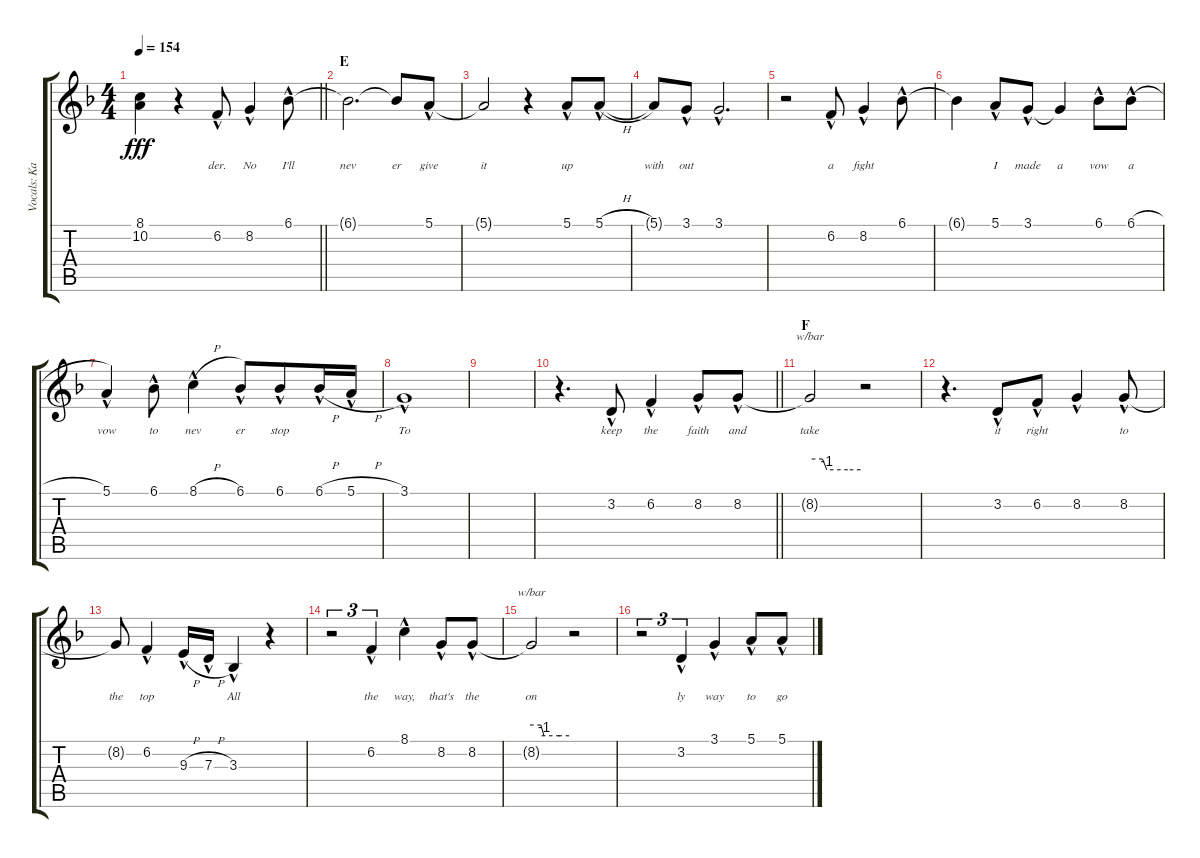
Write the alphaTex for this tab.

\track ("Vocals: Kal" "Vocals: Ka") {instrument lead2sawtooth}
\staff {score tabs}
\tuning (E4 B3 G3 D3 A2 E2) {hide}
\ts (4 4)
\tempo 154
\clef g2
\barLineRight lightlight
\ks f
(8.1{t} 10.2{t}).4{lyrics (0 "") lyrics (1 "") lyrics (2 "") lyrics (3 "") lyrics (4 "") dy fff} r.4 6.2{hac}.8{lyrics (0 "der.") lyrics (1 "") lyrics (2 "") lyrics (3 "") lyrics (4 "")} 8.2{hac}.4{lyrics (0 "No") lyrics (1 "") lyrics (2 "") lyrics (3 "") lyrics (4 "")} 6.1{hac}.8{lyrics (0 "I'll") lyrics (1 "") lyrics (2 "") lyrics (3 "") lyrics (4 "")} |
\section ("" "E")
6.1{t}.2{d lyrics (0 "nev") lyrics (1 "") lyrics (2 "") lyrics (3 "") lyrics (4 "")} 6.1{t}.8{lyrics (0 "er") lyrics (1 "") lyrics (2 "") lyrics (3 "") lyrics (4 "")} 5.1{hac}.8{lyrics (0 "give") lyrics (1 "") lyrics (2 "") lyrics (3 "") lyrics (4 "")} |
5.1{t}.2{lyrics (0 "it") lyrics (1 "") lyrics (2 "") lyrics (3 "") lyrics (4 "")} r.4 5.1{hac}.8{lyrics (0 "up") lyrics (1 "") lyrics (2 "") lyrics (3 "") lyrics (4 "")} 5.1{h hac}.8{lyrics (0 "") lyrics (1 "") lyrics (2 "") lyrics (3 "") lyrics (4 "")} |
5.1{t}.8{lyrics (0 "with") lyrics (1 "") lyrics (2 "") lyrics (3 "") lyrics (4 "")} 3.1{hac}.8{lyrics (0 "out") lyrics (1 "") lyrics (2 "") lyrics (3 "") lyrics (4 "")} 3.1{hac}.2{d lyrics (0 "") lyrics (1 "") lyrics (2 "") lyrics (3 "") lyrics (4 "")} |
r.2 6.2{hac}.8{lyrics (0 "a") lyrics (1 "") lyrics (2 "") lyrics (3 "") lyrics (4 "")} 8.2{hac}.4{lyrics (0 "fight") lyrics (1 "") lyrics (2 "") lyrics (3 "") lyrics (4 "")} 6.1{hac}.8{lyrics (0 "") lyrics (1 "") lyrics (2 "") lyrics (3 "") lyrics (4 "")} |
6.1{t}.4{lyrics (0 "") lyrics (1 "") lyrics (2 "") lyrics (3 "") lyrics (4 "")} 5.1{hac}.8{lyrics (0 "I") lyrics (1 "") lyrics (2 "") lyrics (3 "") lyrics (4 "")} 3.1{hac}.8{lyrics (0 "made") lyrics (1 "") lyrics (2 "") lyrics (3 "") lyrics (4 "")} 3.1{t}.4{lyrics (0 "a") lyrics (1 "") lyrics (2 "") lyrics (3 "") lyrics (4 "")} 6.1{hac}.8{lyrics (0 "vow") lyrics (1 "") lyrics (2 "") lyrics (3 "") lyrics (4 "")} 6.1{h hac}.8{lyrics (0 "a") lyrics (1 "") lyrics (2 "") lyrics (3 "") lyrics (4 "")} |
5.1{hac}.4{lyrics (0 "vow") lyrics (1 "") lyrics (2 "") lyrics (3 "") lyrics (4 "")} 6.1{hac}.8{lyrics (0 "to") lyrics (1 "") lyrics (2 "") lyrics (3 "") lyrics (4 "")} 8.1{h hac}.4{lyrics (0 "nev") lyrics (1 "") lyrics (2 "") lyrics (3 "") lyrics (4 "")} 6.1{hac}.8{lyrics (0 "er") lyrics (1 "") lyrics (2 "") lyrics (3 "") lyrics (4 "") beam merge} 6.1{hac}.8{lyrics (0 "stop") lyrics (1 "") lyrics (2 "") lyrics (3 "") lyrics (4 "")} 6.1{h hac}.16{lyrics (0 "") lyrics (1 "") lyrics (2 "") lyrics (3 "") lyrics (4 "")} 5.1{h hac}.16{lyrics (0 "") lyrics (1 "") lyrics (2 "") lyrics (3 "") lyrics (4 "")} |
3.1{hac}.1{lyrics (0 "To") lyrics (1 "") lyrics (2 "") lyrics (3 "") lyrics (4 "")} |
|
\barLineRight lightlight
r.4{d} 3.2{hac}.8{lyrics (0 "keep") lyrics (1 "") lyrics (2 "") lyrics (3 "") lyrics (4 "")} 6.2{hac}.4{lyrics (0 "the") lyrics (1 "") lyrics (2 "") lyrics (3 "") lyrics (4 "")} 8.2{hac}.8{lyrics (0 "faith") lyrics (1 "") lyrics (2 "") lyrics (3 "") lyrics (4 "")} 8.2{hac}.8{lyrics (0 "and") lyrics (1 "") lyrics (2 "") lyrics (3 "") lyrics (4 "")} |
\section ("" "F")
8.2{t}.2{tbe (custom default 0 0 15 0 20 -4 45 -4 60 -4) lyrics (0 "take") lyrics (1 "") lyrics (2 "") lyrics (3 "") lyrics (4 "")} r.2 |
r.4{d} 3.2{hac}.8{lyrics (0 "it") lyrics (1 "") lyrics (2 "") lyrics (3 "") lyrics (4 "") beam merge} 6.2{hac}.8{lyrics (0 "right") lyrics (1 "") lyrics (2 "") lyrics (3 "") lyrics (4 "")} 8.2{hac}.4{lyrics (0 "") lyrics (1 "") lyrics (2 "") lyrics (3 "") lyrics (4 "")} 8.2{hac}.8{lyrics (0 "to") lyrics (1 "") lyrics (2 "") lyrics (3 "") lyrics (4 "")} |
8.2{t}.8{lyrics (0 "the") lyrics (1 "") lyrics (2 "") lyrics (3 "") lyrics (4 "")} 6.2{hac}.4{lyrics (0 "top") lyrics (1 "") lyrics (2 "") lyrics (3 "") lyrics (4 "")} 9.3{h hac}.16{lyrics (0 "") lyrics (1 "") lyrics (2 "") lyrics (3 "") lyrics (4 "")} 7.3{h hac}.16{lyrics (0 "") lyrics (1 "") lyrics (2 "") lyrics (3 "") lyrics (4 "")} 3.3{hac}.4{lyrics (0 "All") lyrics (1 "") lyrics (2 "") lyrics (3 "") lyrics (4 "")} r.4 |
r.2{tu (3 2)} 6.2{hac}.4{tu (3 2) lyrics (0 "the") lyrics (1 "") lyrics (2 "") lyrics (3 "") lyrics (4 "")} 8.1{hac}.4{lyrics (0 "way,") lyrics (1 "") lyrics (2 "") lyrics (3 "") lyrics (4 "")} 8.2{hac}.8{lyrics (0 "that's") lyrics (1 "") lyrics (2 "") lyrics (3 "") lyrics (4 "")} 8.2{hac}.8{lyrics (0 "the") lyrics (1 "") lyrics (2 "") lyrics (3 "") lyrics (4 "")} |
8.2{t}.2{tbe (custom default 0 0 15 0 20 -4 45 -4 60 -4) lyrics (0 "on") lyrics (1 "") lyrics (2 "") lyrics (3 "") lyrics (4 "")} r.2 |
r.2{tu (3 2)} 3.2{hac}.4{tu (3 2) lyrics (0 "ly") lyrics (1 "") lyrics (2 "") lyrics (3 "") lyrics (4 "")} 3.1{hac}.4{lyrics (0 "way") lyrics (1 "") lyrics (2 "") lyrics (3 "") lyrics (4 "")} 5.1{hac}.8{lyrics (0 "to") lyrics (1 "") lyrics (2 "") lyrics (3 "") lyrics (4 "")} 5.1{h hac}.8{lyrics (0 "go") lyrics (1 "") lyrics (2 "") lyrics (3 "") lyrics (4 "")}
